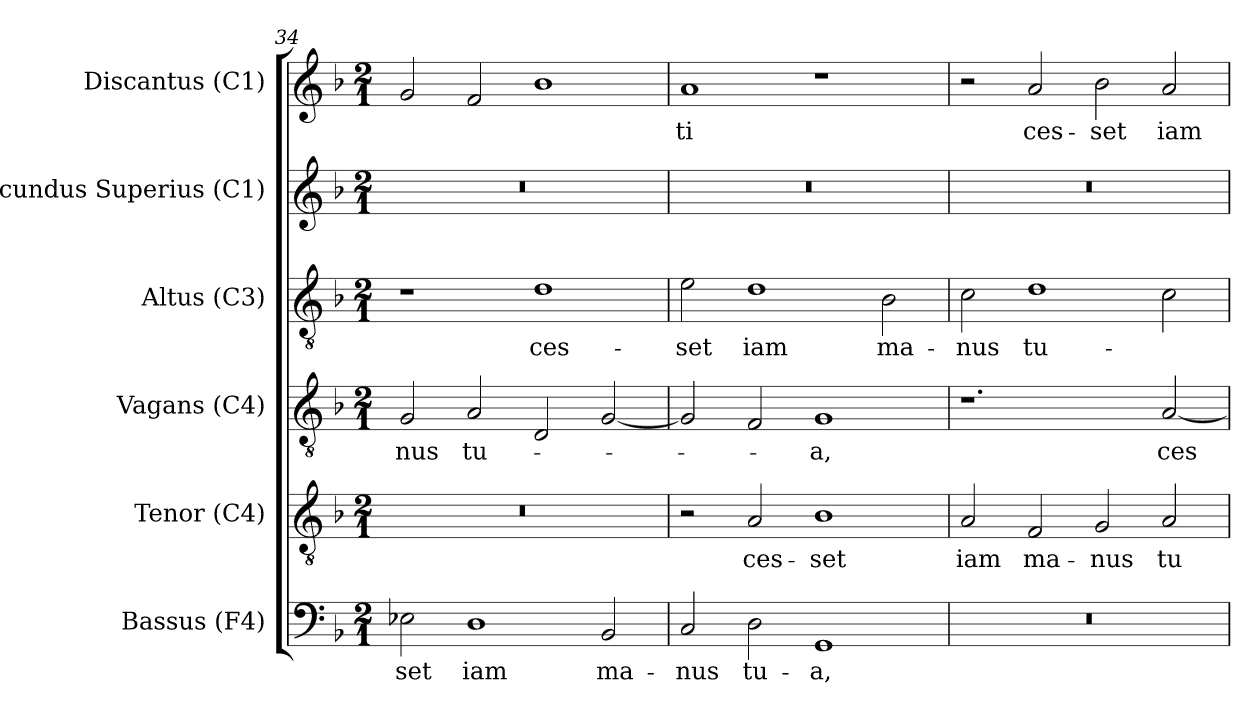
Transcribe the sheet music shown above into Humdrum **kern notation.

**kern	**text	**kern	**text	**kern	**text	**kern	**text	**kern	**kern	**text
*part6	*part6	*part5	*part5	*part4	*part4	*part3	*part3	*part2	*part1	*part1
*staff6	*staff6	*staff5	*staff5	*staff4	*staff4	*staff3	*staff3	*staff2	*staff1	*staff1
*I"Bassus (F4)	*	*I"Tenor (C4)	*	*I"Vagans (C4)	*	*I"Altus (C3)	*	*I"Secundus Superius (C1)	*I"Discantus (C1)	*
*I'B	*	*I'T	*	*I'V	*	*I'A	*	*I'S2	*I'D	*
*clefF4	*	*clefGv2	*	*clefGv2	*	*clefGv2	*	*clefG2	*clefG2	*
*	*	*	*	*ITrd7c12	*	*	*	*	*	*
*k[b-]	*	*k[b-]	*	*k[b-]	*	*k[b-]	*	*k[b-]	*k[b-]	*
*F:	*	*F:	*	*F:	*	*F:	*	*F:	*F:	*
*M2/1	*	*M2/1	*	*M2/1	*	*M2/1	*	*M2/1	*M2/1	*
=34	=34	=34	=34	=34	=34	=34	=34	=34	=34	=34
!	!LO:LY:b:color=#000000	!LO:N:vis=1	!	!	!	!	!	!	!	!
!	!	!	!	!	!LO:LY:b:color=#000000	!	!	!LO:N:vis=1	!	!
2E-Xi\	-set	0r	.	2GGi/	-nus	1r	.	0r	2gi/	.
!	!LO:LY:b:color=#000000	!	!	!	!	!	!	!	!	!
!	!	!	!	!	!LO:LY:b:color=#000000	!	!	!	!	!
1Di	iam	.	.	2AAi/	tu-	.	.	.	2fi/	.
!	!	!	!	!	!	!	!LO:LY:b:color=#000000	!	!	!
.	.	.	.	2DDi/	.	1di	ces-	.	1b-i	.
!	!LO:LY:b:color=#000000	!	!	!	!	!	!	!	!	!
2BB-i/	ma-	.	.	[2GGi/	.	.	.	.	.	.
=35	=35	=35	=35	=35	=35	=35	=35	=35	=35	=35
!	!LO:LY:b:color=#000000	!	!	!	!	!	!	!	!	!
!	!	!	!	!	!	!	!LO:LY:b:color=#000000	!LO:N:vis=1	!	!
!	!	!	!	!	!	!	!	!	!	!LO:LY:b:color=#000000
2Ci/	-nus	2r	.	2GGi/]	.	2ei\	-set	0r	1ai	-ti
!	!LO:LY:b:color=#000000	!	!	!	!	!	!	!	!	!
!	!	!	!LO:LY:b:color=#000000	!	!	!	!	!	!	!
!	!	!	!	!	!	!	!LO:LY:b:color=#000000	!	!	!
2Di\	tu-	2Ai/	ces-	2FFi/	.	1di	iam	.	.	.
!	!LO:LY:b:color=#000000	!	!	!	!	!	!	!	!	!
!	!	!	!LO:LY:b:color=#000000	!	!	!	!	!	!	!
!	!	!	!	!	!LO:LY:b:color=#000000	!	!	!	!	!
1GGi	-a,	1B-i	-set	1GGi	-a,	.	.	.	1r	.
!	!	!	!	!	!	!	!LO:LY:b:color=#000000	!	!	!
.	.	.	.	.	.	2B-i\	ma-	.	.	.
!!LO:LB:g=z
=36	=36	=36	=36	=36	=36	=36	=36	=36	=36	=36
!LO:N:vis=1	!	!	!	!	!	!	!	!	!	!
!	!	!	!LO:LY:b:color=#000000	!	!	!	!	!	!	!
!	!	!	!	!	!	!	!LO:LY:b:color=#000000	!LO:N:vis=1	!	!
0r	.	2Ai/	iam	1.r	.	2ci\	-nus	0r	2r	.
!	!	!	!LO:LY:b:color=#000000	!	!	!	!	!	!	!
!	!	!	!	!	!	!	!LO:LY:b:color=#000000	!	!	!
!	!	!	!	!	!	!	!	!	!	!LO:LY:b:color=#000000
.	.	2Fi/	ma-	.	.	1di	tu-	.	2ai/	ces-
!	!	!	!LO:LY:b:color=#000000	!	!	!	!	!	!	!
!	!	!	!	!	!	!	!	!	!	!LO:LY:b:color=#000000
.	.	2Gi/	-nus	.	.	.	.	.	2b-i\	-set
!	!	!	!LO:LY:b:color=#000000	!	!	!	!	!	!	!
!	!	!	!	!	!LO:LY:b:color=#000000	!	!	!	!	!
!	!	!	!	!	!	!	!	!	!	!LO:LY:b:color=#000000
.	.	2Ai/	tu-	[2AAi/	ces-	2ci\	.	.	2ai/	iam
=	=	=	=	=	=	=	=	=	=	=
*-	*-	*-	*-	*-	*-	*-	*-	*-	*-	*-
